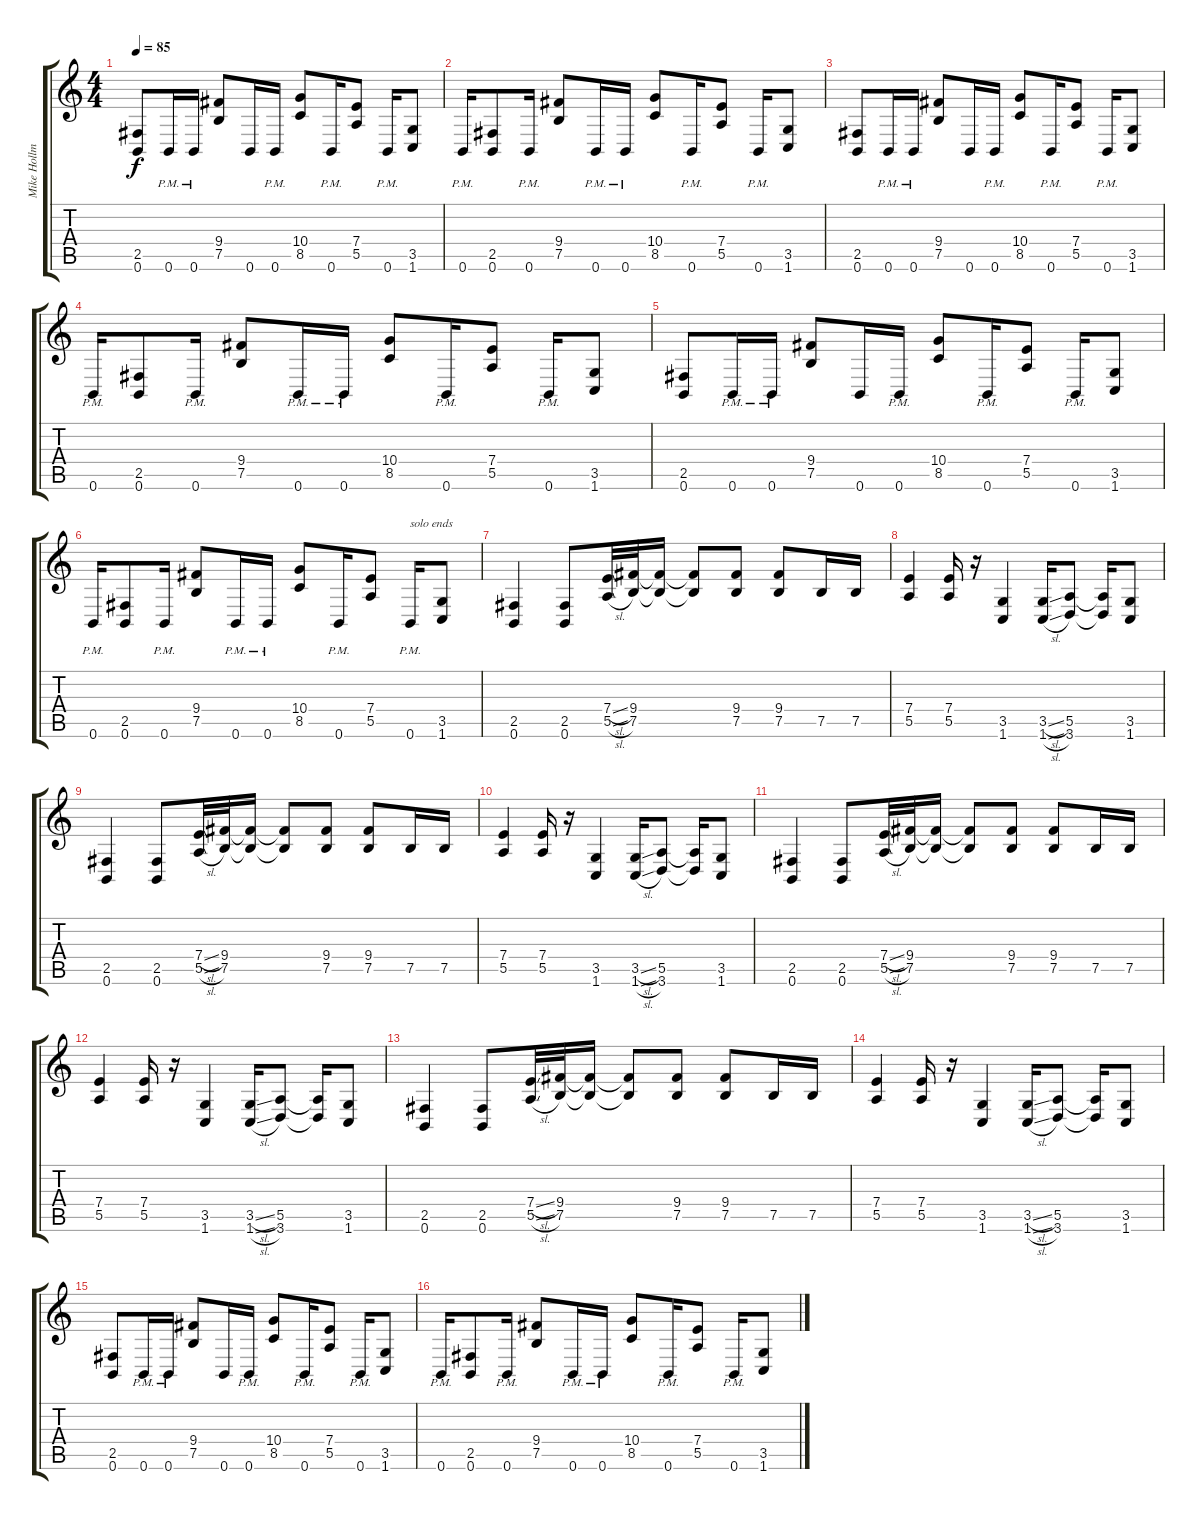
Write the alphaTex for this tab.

\track ("Mike Hollman" "Mike Hollm") {instrument distortionguitar}
\staff {score tabs}
\tuning (B3 Gb3 D3 A2 E2 B1) {hide}
\ts (4 4)
\tempo 85
\clef g2
\ks c
(2.5 0.6).8{dy f} 0.6{pm}.16 0.6{pm}.16 (9.4 7.5).8 0.6.16 0.6{pm}.16 (10.4 8.5).8 0.6{pm}.16 (7.4 5.5).8 0.6{pm}.16 (3.5 1.6).8 |
0.6{pm}.16 (2.5 0.6).8 0.6{pm}.16 (9.4 7.5).8 0.6{pm}.16 0.6{pm}.16 (10.4 8.5).8 0.6{pm}.16 (7.4 5.5).8 0.6{pm}.16 (3.5 1.6).8 |
(2.5 0.6).8 0.6{pm}.16 0.6{pm}.16 (9.4 7.5).8 0.6.16 0.6{pm}.16 (10.4 8.5).8 0.6{pm}.16 (7.4 5.5).8 0.6{pm}.16 (3.5 1.6).8 |
0.6{pm}.16 (2.5 0.6).8 0.6{pm}.16 (9.4 7.5).8 0.6{pm}.16 0.6{pm}.16 (10.4 8.5).8 0.6{pm}.16 (7.4 5.5).8 0.6{pm}.16 (3.5 1.6).8 |
(2.5 0.6).8 0.6{pm}.16 0.6{pm}.16 (9.4 7.5).8 0.6.16 0.6{pm}.16 (10.4 8.5).8 0.6{pm}.16 (7.4 5.5).8 0.6{pm}.16 (3.5 1.6).8 |
0.6{pm}.16 (2.5 0.6).8 0.6{pm}.16 (9.4 7.5).8 0.6{pm}.16 0.6{pm}.16 (10.4 8.5).8 0.6{pm}.16 (7.4 5.5).8 0.6{pm}.16{txt "solo ends"} (3.5 1.6).8 |
(2.5 0.6).4 (2.5 0.6).8 (7.4{sl} 5.5{sl}).32 (9.4 7.5).32 (9.4{t} 7.5{t}).16 (9.4{t} 7.5{t}).8 (9.4 7.5).8 (9.4 7.5).8 7.5.16 7.5.16 |
(7.4 5.5).4 (7.4 5.5).16 r.16 (3.5 1.6).4 (3.5{sl} 1.6{sl}).16 (5.5 3.6).8 (5.5{t} 3.6{t}).16 (3.5 1.6).8 |
(2.5 0.6).4 (2.5 0.6).8 (7.4{sl} 5.5{sl}).32 (9.4 7.5).32 (9.4{t} 7.5{t}).16 (9.4{t} 7.5{t}).8 (9.4 7.5).8 (9.4 7.5).8 7.5.16 7.5.16 |
(7.4 5.5).4 (7.4 5.5).16 r.16 (3.5 1.6).4 (3.5{sl} 1.6{sl}).16 (5.5 3.6).8 (5.5{t} 3.6{t}).16 (3.5 1.6).8 |
(2.5 0.6).4 (2.5 0.6).8 (7.4{sl} 5.5{sl}).32 (9.4 7.5).32 (9.4{t} 7.5{t}).16 (9.4{t} 7.5{t}).8 (9.4 7.5).8 (9.4 7.5).8 7.5.16 7.5.16 |
(7.4 5.5).4 (7.4 5.5).16 r.16 (3.5 1.6).4 (3.5{sl} 1.6{sl}).16 (5.5 3.6).8 (5.5{t} 3.6{t}).16 (3.5 1.6).8 |
(2.5 0.6).4 (2.5 0.6).8 (7.4{sl} 5.5{sl}).32 (9.4 7.5).32 (9.4{t} 7.5{t}).16 (9.4{t} 7.5{t}).8 (9.4 7.5).8 (9.4 7.5).8 7.5.16 7.5.16 |
(7.4 5.5).4 (7.4 5.5).16 r.16 (3.5 1.6).4 (3.5{sl} 1.6{sl}).16 (5.5 3.6).8 (5.5{t} 3.6{t}).16 (3.5 1.6).8 |
(2.5 0.6).8 0.6{pm}.16 0.6{pm}.16 (9.4 7.5).8 0.6.16 0.6{pm}.16 (10.4 8.5).8 0.6{pm}.16 (7.4 5.5).8 0.6{pm}.16 (3.5 1.6).8 |
0.6{pm}.16 (2.5 0.6).8 0.6{pm}.16 (9.4 7.5).8 0.6{pm}.16 0.6{pm}.16 (10.4 8.5).8 0.6{pm}.16 (7.4 5.5).8 0.6{pm}.16 (3.5 1.6).8
